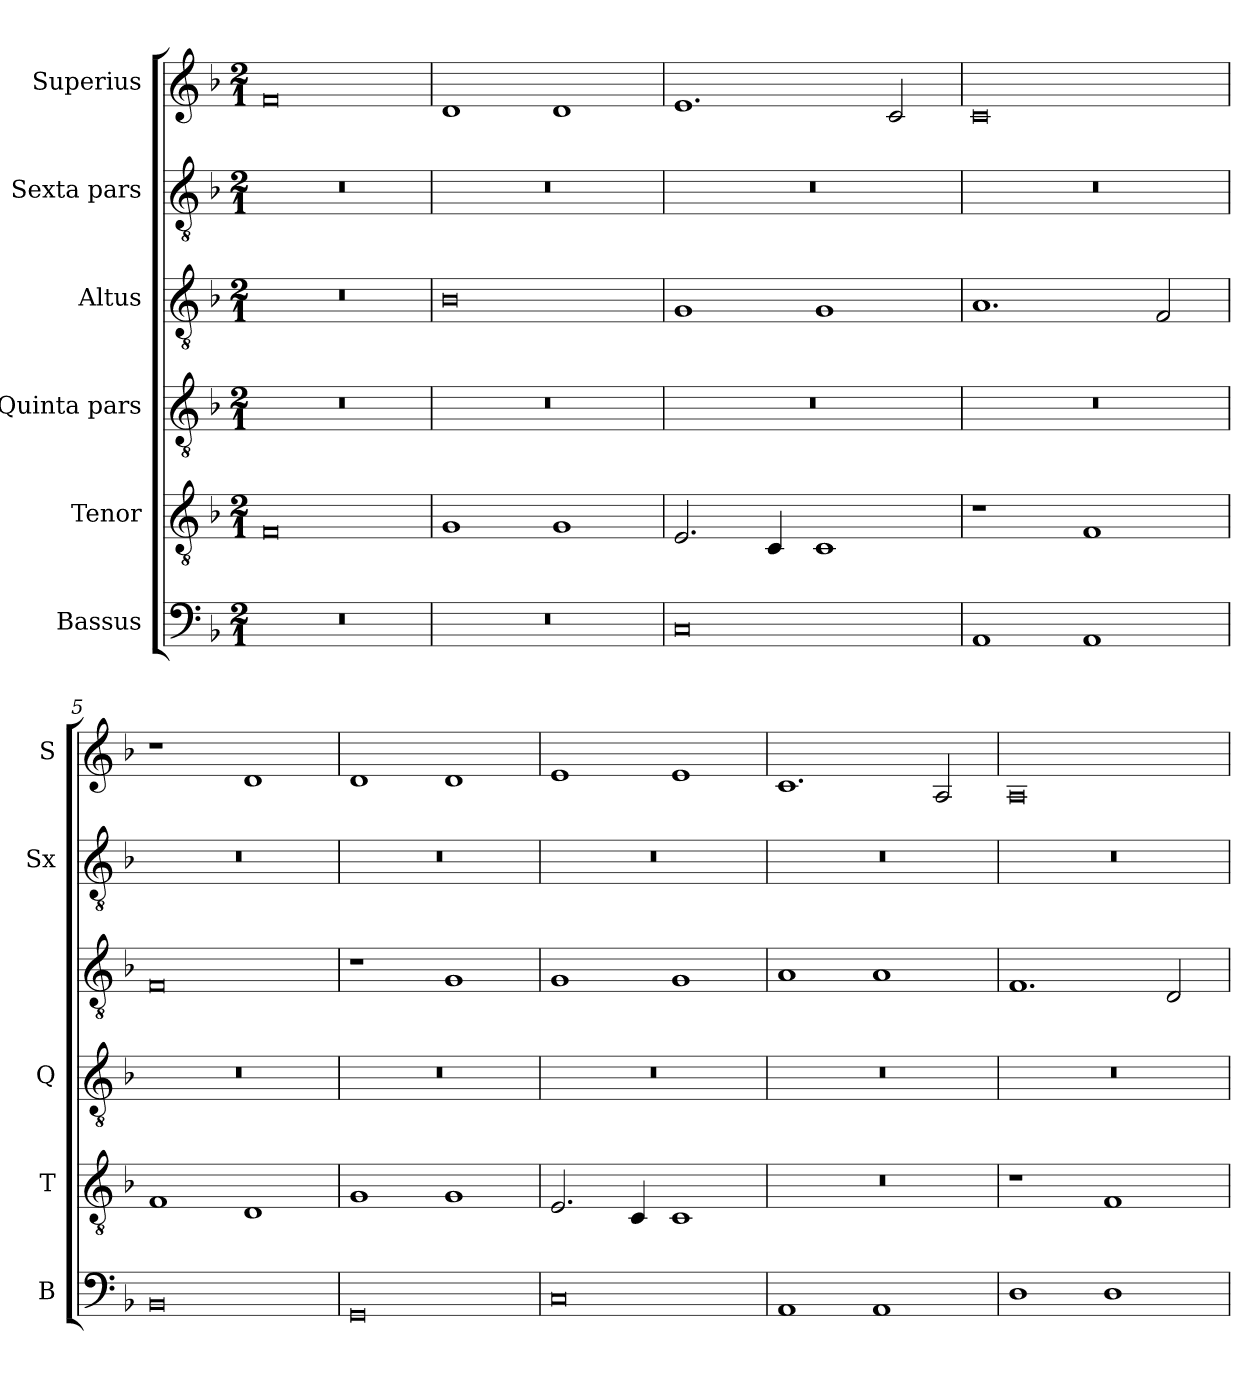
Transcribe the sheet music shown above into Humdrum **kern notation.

**kern	**kern	**kern	**kern	**kern	**kern
*part6	*part5	*part4	*part3	*part2	*part1
*staff6	*staff5	*staff4	*staff3	*staff2	*staff1
*I"Bassus	*I"Tenor	*I"Quinta pars	*I"Altus	*I"Sexta pars	*I"Superius
*I'B	*I'T	*I'Q	*	*I'Sx	*I'S
*clefF4	*clefGv2	*clefGv2	*clefGv2	*clefGv2	*clefG2
*k[b-]	*k[b-]	*k[b-]	*k[b-]	*k[b-]	*k[b-]
*M2/1	*M2/1	*M2/1	*M2/1	*M2/1	*M2/1
=1	=1	=1	=1	=1	=1
0r	0F	0r	0r	0r	0f
=2	=2	=2	=2	=2	=2
0r	1G	0r	0B-	0r	1d
.	1G	.	.	.	1d
=3	=3	=3	=3	=3	=3
0C	2.E/	0r	1G	0r	1.e
.	4C/	.	.	.	.
.	1C	.	1G	.	.
.	.	.	.	.	2c/
=4	=4	=4	=4	=4	=4
1AA	1r	0r	1.A	0r	0c
1AA	1F	.	.	.	.
.	.	.	2F/	.	.
=5	=5	=5	=5	=5	=5
0BB-	1F	0r	0F	0r	1r
.	1D	.	.	.	1d
=6	=6	=6	=6	=6	=6
0GG	1G	0r	1r	0r	1d
.	1G	.	1G	.	1d
=7	=7	=7	=7	=7	=7
0C	2.E/	0r	1G	0r	1e
.	4C/	.	.	.	.
.	1C	.	1G	.	1e
=8	=8	=8	=8	=8	=8
1AA	0r	0r	1A	0r	1.c
1AA	.	.	1A	.	.
.	.	.	.	.	2A/
=9	=9	=9	=9	=9	=9
1D	1r	0r	1.F	0r	0A
1D	1F	.	.	.	.
.	.	.	2D/	.	.
=	=	=	=	=	=
*-	*-	*-	*-	*-	*-
